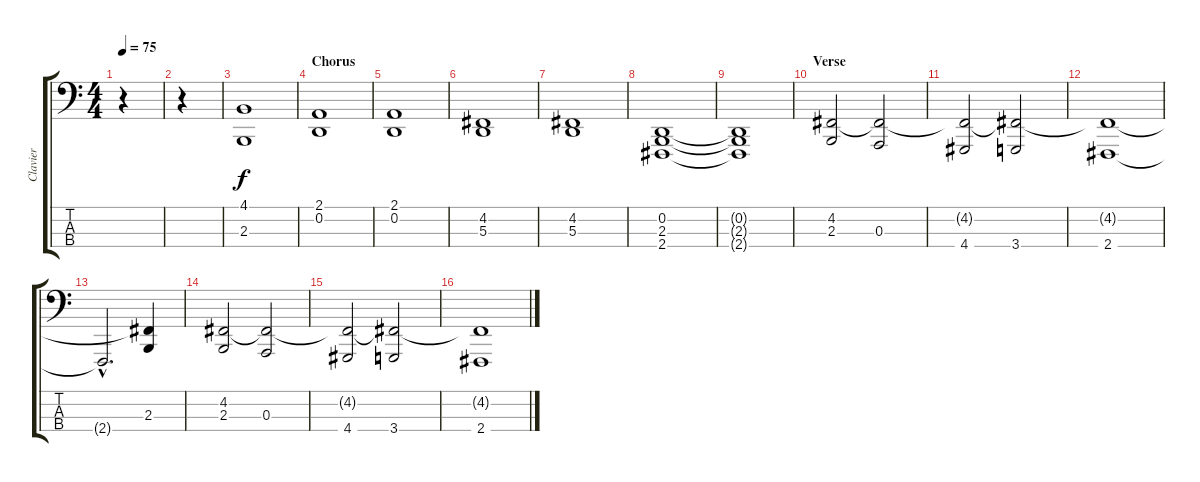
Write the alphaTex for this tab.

\track ("Clavier" "Clavier") {instrument synthstrings1}
\staff {score tabs}
\tuning (G2 D2 A1 E1) {hide}
\ts (4 4)
\tempo 75
\clef f4
\ks c
r.4{dy f} |
r.4 |
(4.1 2.3).1 |
\section ("" "Chorus")
(2.1 0.2).1 |
(2.1 0.2).1 |
(4.2 5.3).1 |
(4.2 5.3).1 |
(0.2 2.3 2.4).1 |
(0.2{t} 2.3{t} 2.4{t}).1 |
\section ("" "Verse")
(4.2 2.3).2 (4.2{t} 0.3).2 |
(4.2{t} 4.4).2 (4.2{t} 3.4).2 |
(4.2{t} 2.4).1 |
2.4{hac t}.2{d} (4.2{t} 2.3).4 |
(4.2 2.3).2 (4.2{t} 0.3).2 |
(4.2{t} 4.4).2 (4.2{t} 3.4).2 |
(4.2{t} 2.4).1
